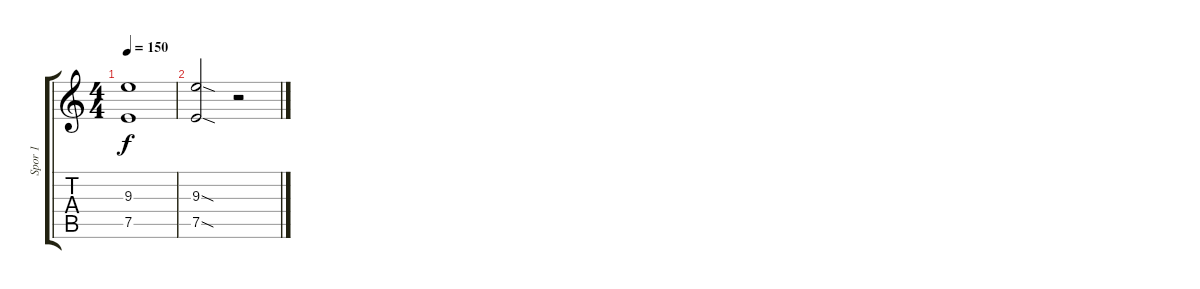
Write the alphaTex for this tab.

\track ("Spor 1" "Spor 1") {instrument acousticguitarnylon}
\staff {score tabs}
\tuning (E4 B3 G3 D3 A2 E2) {hide}
\ts (4 4)
\tempo 150
\clef g2
\ks c
(9.3 7.5).1{dy f} |
(9.3{sod} 7.5{sod}).2 r.2
